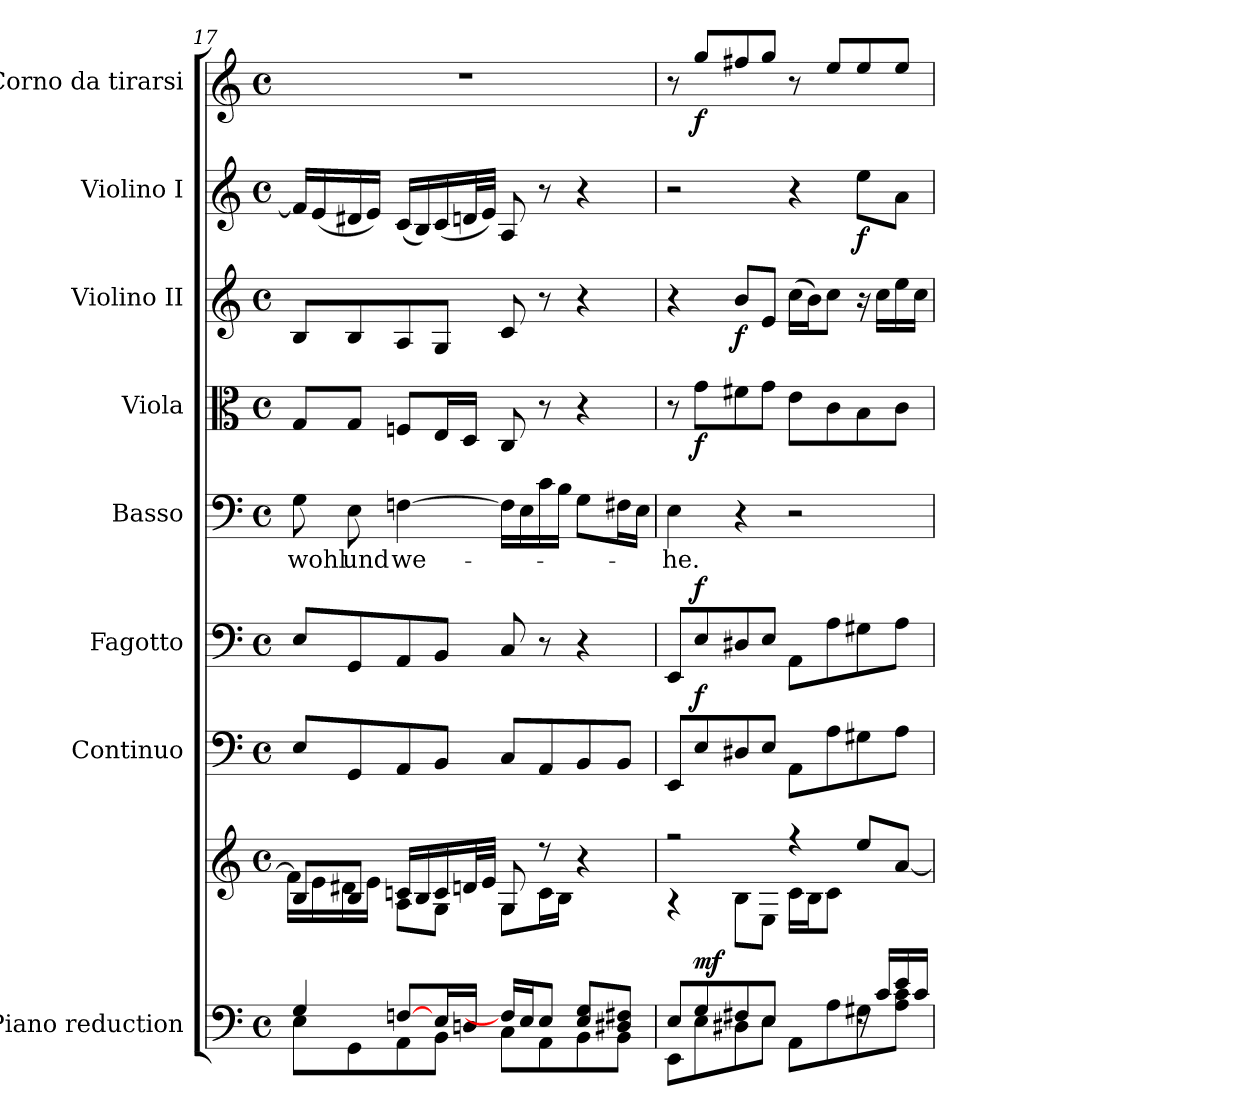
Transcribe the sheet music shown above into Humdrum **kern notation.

**kern	**kern	**dynam	**kern	**dynam	**kern	**dynam	**kern	**text	**kern	**dynam	**kern	**dynam	**kern	**dynam	**kern	**dynam
*part8	*part8	*part8	*part7	*part7	*part6	*part6	*part5	*part5	*part4	*part4	*part3	*part3	*part2	*part2	*part1	*part1
*staff9	*staff8	*staff8/9	*staff7	*staff7	*staff6	*staff6	*staff5	*staff5	*staff4	*staff4	*staff3	*staff3	*staff2	*staff2	*staff1	*staff1
*I"Piano reduction	*	*	*I"Continuo	*	*I"Fagotto	*	*I"Basso	*	*I"Viola	*	*I"Violino II	*	*I"Violino I	*	*I"Corno da tirarsi	*
*I'Pno	*	*	*	*	*	*	*	*	*	*	*	*	*	*	*	*
*clefF4	*clefG2	*	*clefF4	*	*clefF4	*	*clefF4	*	*clefC3	*	*clefG2	*	*clefG2	*	*clefG2	*
*	*	*	*	*	*	*	*	*	*	*	*	*	*	*	*ITrd7c12	*
*k[]	*k[]	*	*k[]	*	*k[]	*	*k[]	*	*k[]	*	*k[]	*	*k[]	*	*k[]	*
*M4/4	*M4/4	*	*M4/4	*	*M4/4	*	*M4/4	*	*M4/4	*	*M4/4	*	*M4/4	*	*M4/4	*
*met(c)	*met(c)	*	*met(c)	*	*met(c)	*	*met(c)	*	*met(c)	*	*met(c)	*	*met(c)	*	*met(c)	*
=17	=17	=17	=17	=17	=17	=17	=17	=17	=17	=17	=17	=17	=17	=17	=17	=17
*^	*^	*	*	*	*	*	*	*	*	*	*	*	*	*	*	*
!	!	!	!	!	!	!	!	!	!	!LO:LY:b	!	!	!	!	!	!	!	!
4G/	8E\L	8B/L	16f#\LL]	.	8E/L	.	8E/L	.	8G\	wohl	8G/L	.	8B/L	.	16f#/LL]	.	1r	.
.	.	.	16e\	.	.	.	.	.	.	.	.	.	.	.	(<16e/	.	.	.
!	!	!	!	!	!	!	!	!	!	!LO:LY:b	!	!	!	!	!	!	!	!
.	8GG\	8B/J	16d#X\	.	8GG/	.	8GG/	.	8E\	und	8G/J	.	8B/	.	16d#X/	.	.	.
.	.	.	16e\JJ	.	.	.	.	.	.	.	.	.	.	.	16e/JJ)	.	.	.
!	!	!	!	!	!	!	!	!	!	!LO:LY:b	!	!	!	!	!	!	!	!
[8Fn/L	8AA\	16cn/LL	8A\L	.	8AA/	.	8AA/	.	[4Fn\	we-	8Fn/L	.	8A/	.	(<16c/LL	.	.	.
.	.	16B/	.	.	.	.	.	.	.	.	.	.	.	.	16B/)	.	.	.
16E/L	8BB\J	16c/	8G\J	.	8BB/J	.	8BB/J	.	.	.	16E/L	.	8G/J	.	(<16c/	.	.	.
16Dn/JJ	.	32dn/L	.	.	.	.	.	.	.	.	16D/JJ	.	.	.	32dn/L	.	.	.
.	.	32e/JJJ	.	.	.	.	.	.	.	.	.	.	.	.	32e/JJJ)	.	.	.
16F/LL]	8C\L	8G/	8G\L	.	8C/L	.	8C/	.	16F\LL]	.	8C/	.	8c/	.	8A/	.	.	.
16E/J	.	.	.	.	.	.	.	.	16E\	.	.	.	.	.	.	.	.	.
8E/J	8AA\	8r	16c\L	.	8AA/	.	8r	.	16c\	.	8r	.	8r	.	8r	.	.	.
.	.	.	16B\JJ	.	.	.	.	.	16B\JJ	.	.	.	.	.	.	.	.	.
8E/ 8G/L	8BB\	4r	4ryy	.	8BB/	.	4r	.	8G\L	.	4r	.	4r	.	4r	.	.	.
8D#X/ 8F#X/J	8BB\J	.	.	.	8BB/J	.	.	.	16F#X\L	.	.	.	.	.	.	.	.	.
.	.	.	.	.	.	.	.	.	16E\JJ	.	.	.	.	.	.	.	.	.
=18	=18	=18	=18	=18	=18	=18	=18	=18	=18	=18	=18	=18	=18	=18	=18	=18	=18	=18
!	!	!	!	!	!	!	!	!	!	!LO:LY:b	!	!	!	!	!	!	!	!
*	*	*	*^	*	*	*	*	*	*	*	*	*	*	*	*	*	*	*
8E/L	8EE\L	2r	4r	8ryy	.	8EE/L	.	8EE/L	.	4E\	-he.	8r	.	4r	.	2r	.	8r	.
!	!	!	!	!	!LO:DY:b	!	!LO:DY:a	!	!LO:DY:a	!	!	!	!LO:DY:b	!	!	!	!	!	!LO:DY:b
8G/	8E\	.	.	2..ryy	mf	8E/	f	8E/	f	.	.	8g\L	f	.	.	.	.	8g/L	f
!	!	!	!	!	!	!	!	!	!	!	!	!	!	!	!LO:DY:b	!	!	!	!
8F#X/	8D#X\	.	8B\L	.	.	8D#X/	.	8D#X/	.	4r	.	8f#X\	.	8b/L	f	.	.	8f#X/	.
8E/J	8E\J	.	8E\J	.	.	8E/J	.	8E/J	.	.	.	8g\J	.	8e/J	.	.	.	8g/J	.
4ryy	8AA\L	4r	16c\LL	.	.	8AA\L	.	8AA\L	.	2r	.	8e\L	.	(>16cc\LL	.	4r	.	8r	.
.	.	.	16B\J	.	.	.	.	.	.	.	.	.	.	16b\J)	.	.	.	.	.
.	8A\	.	8c\J	.	.	8A\	.	8A\	.	.	.	8c\	.	8cc\J	.	.	.	8e/L	.
!	!	!	!	!	!	!	!	!	!	!	!	!	!	!	!	!	!LO:DY:b	!	!
16rF	8G#X\	8ee/L	4ryy	.	.	8G#X\	.	8G#X\	.	.	.	8B\	.	16r	.	8ee\L	f	8e/	.
16c/LL	.	.	.	.	.	.	.	.	.	.	.	.	.	16cc\LL	.	.	.	.	.
16e/	8A\ 8c\J	[8a/J	.	.	.	8A\J	.	8A\J	.	.	.	8c\J	.	16ee\	.	8a\J	.	8e/J	.
16c/JJ	.	.	.	.	.	.	.	.	.	.	.	.	.	16cc\JJ	.	.	.	.	.
*v	*v	*	*	*	*	*	*	*	*	*	*	*	*	*	*	*	*	*	*
*	*v	*v	*v	*	*	*	*	*	*	*	*	*	*	*	*	*	*	*
=	=	=	=	=	=	=	=	=	=	=	=	=	=	=	=	=
*-	*-	*-	*-	*-	*-	*-	*-	*-	*-	*-	*-	*-	*-	*-	*-	*-
